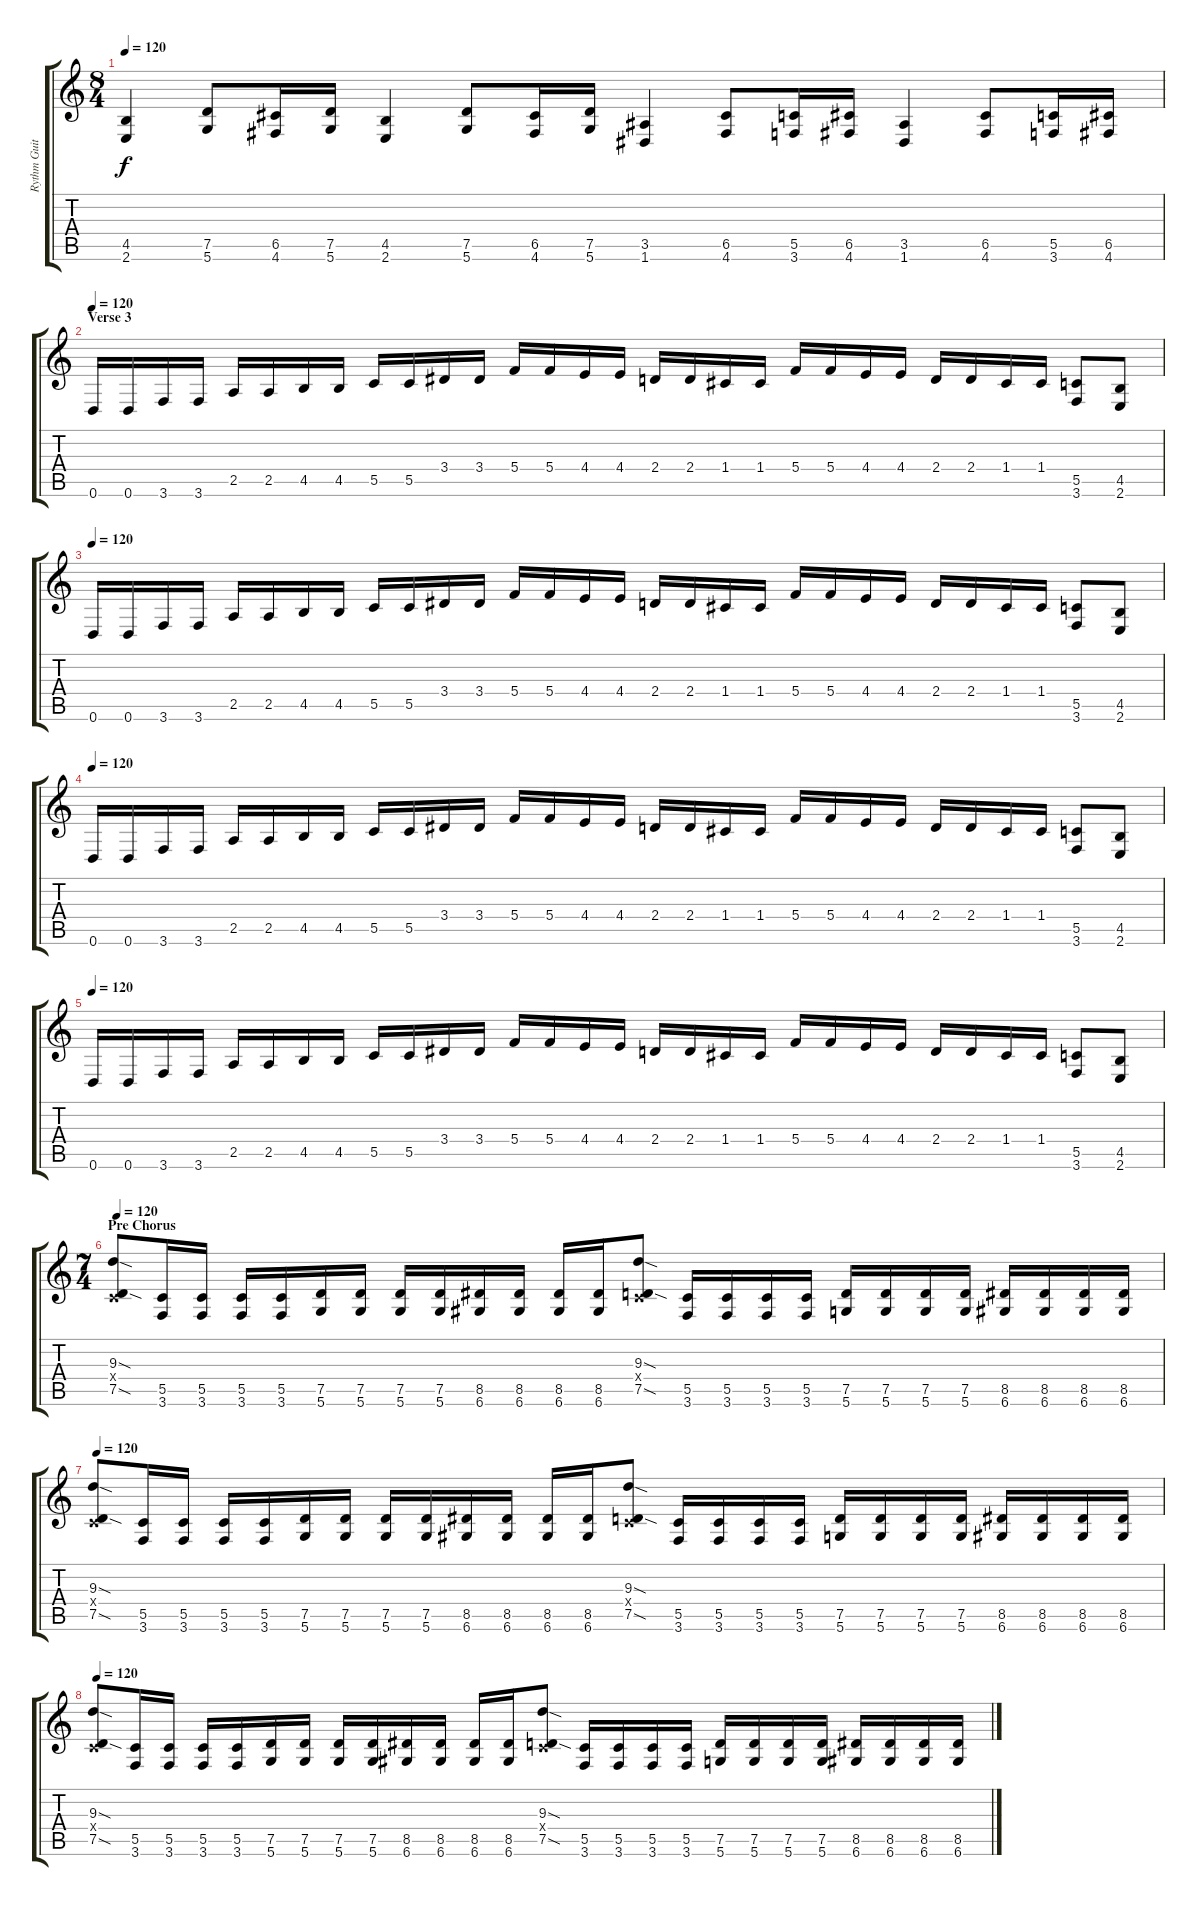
\track ("Rythm Guitar" "Rythm Guit") {instrument distortionguitar}
\staff {score tabs}
\tuning (D4 A3 F3 C3 G2 D2) {hide}
\ts (8 4)
\tempo 120
\clef g2
\ks c
(4.5 2.6).4{dy f} (7.5 5.6).8 (6.5 4.6).16 (7.5 5.6).16 (4.5 2.6).4 (7.5 5.6).8 (6.5 4.6).16 (7.5 5.6).16 (3.5 1.6).4 (6.5 4.6).8 (5.5 3.6).16 (6.5 4.6).16 (3.5 1.6).4 (6.5 4.6).8 (5.5 3.6).16 (6.5 4.6).16 |
\section ("" "Verse 3")
\tempo 120
0.6.16 0.6.16 3.6.16 3.6.16 2.5.16 2.5.16 4.5.16 4.5.16 5.5.16 5.5.16 3.4.16 3.4.16 5.4.16 5.4.16 4.4.16 4.4.16 2.4.16 2.4.16 1.4.16 1.4.16 5.4.16 5.4.16 4.4.16 4.4.16 2.4.16 2.4.16 1.4.16 1.4.16 (5.5 3.6).8 (4.5 2.6).8 |
\tempo 120
0.6.16 0.6.16 3.6.16 3.6.16 2.5.16 2.5.16 4.5.16 4.5.16 5.5.16 5.5.16 3.4.16 3.4.16 5.4.16 5.4.16 4.4.16 4.4.16 2.4.16 2.4.16 1.4.16 1.4.16 5.4.16 5.4.16 4.4.16 4.4.16 2.4.16 2.4.16 1.4.16 1.4.16 (5.5 3.6).8 (4.5 2.6).8 |
\tempo 120
0.6.16 0.6.16 3.6.16 3.6.16 2.5.16 2.5.16 4.5.16 4.5.16 5.5.16 5.5.16 3.4.16 3.4.16 5.4.16 5.4.16 4.4.16 4.4.16 2.4.16 2.4.16 1.4.16 1.4.16 5.4.16 5.4.16 4.4.16 4.4.16 2.4.16 2.4.16 1.4.16 1.4.16 (5.5 3.6).8 (4.5 2.6).8 |
\tempo 120
0.6.16 0.6.16 3.6.16 3.6.16 2.5.16 2.5.16 4.5.16 4.5.16 5.5.16 5.5.16 3.4.16 3.4.16 5.4.16 5.4.16 4.4.16 4.4.16 2.4.16 2.4.16 1.4.16 1.4.16 5.4.16 5.4.16 4.4.16 4.4.16 2.4.16 2.4.16 1.4.16 1.4.16 (5.5 3.6).8 (4.5 2.6).8 |
\ts (7 4)
\section ("" "Pre Chorus")
\tempo 120
(9.3{sod} 0.4{x} 7.5{sod}).8 (5.5 3.6).16 (5.5 3.6).16 (5.5 3.6).16 (5.5 3.6).16 (7.5 5.6).16 (7.5 5.6).16 (7.5 5.6).16 (7.5 5.6).16 (8.5 6.6).16 (8.5 6.6).16 (8.5 6.6).16 (8.5 6.6).16 (9.3{sod} 0.4{x} 7.5{sod}).8 (5.5 3.6).16 (5.5 3.6).16 (5.5 3.6).16 (5.5 3.6).16 (7.5 5.6).16 (7.5 5.6).16 (7.5 5.6).16 (7.5 5.6).16 (8.5 6.6).16 (8.5 6.6).16 (8.5 6.6).16 (8.5 6.6).16 |
\tempo 120
(9.3{sod} 0.4{x} 7.5{sod}).8 (5.5 3.6).16 (5.5 3.6).16 (5.5 3.6).16 (5.5 3.6).16 (7.5 5.6).16 (7.5 5.6).16 (7.5 5.6).16 (7.5 5.6).16 (8.5 6.6).16 (8.5 6.6).16 (8.5 6.6).16 (8.5 6.6).16 (9.3{sod} 0.4{x} 7.5{sod}).8 (5.5 3.6).16 (5.5 3.6).16 (5.5 3.6).16 (5.5 3.6).16 (7.5 5.6).16 (7.5 5.6).16 (7.5 5.6).16 (7.5 5.6).16 (8.5 6.6).16 (8.5 6.6).16 (8.5 6.6).16 (8.5 6.6).16 |
\tempo 120
(9.3{sod} 0.4{x} 7.5{sod}).8 (5.5 3.6).16 (5.5 3.6).16 (5.5 3.6).16 (5.5 3.6).16 (7.5 5.6).16 (7.5 5.6).16 (7.5 5.6).16 (7.5 5.6).16 (8.5 6.6).16 (8.5 6.6).16 (8.5 6.6).16 (8.5 6.6).16 (9.3{sod} 0.4{x} 7.5{sod}).8 (5.5 3.6).16 (5.5 3.6).16 (5.5 3.6).16 (5.5 3.6).16 (7.5 5.6).16 (7.5 5.6).16 (7.5 5.6).16 (7.5 5.6).16 (8.5 6.6).16 (8.5 6.6).16 (8.5 6.6).16 (8.5 6.6).16
